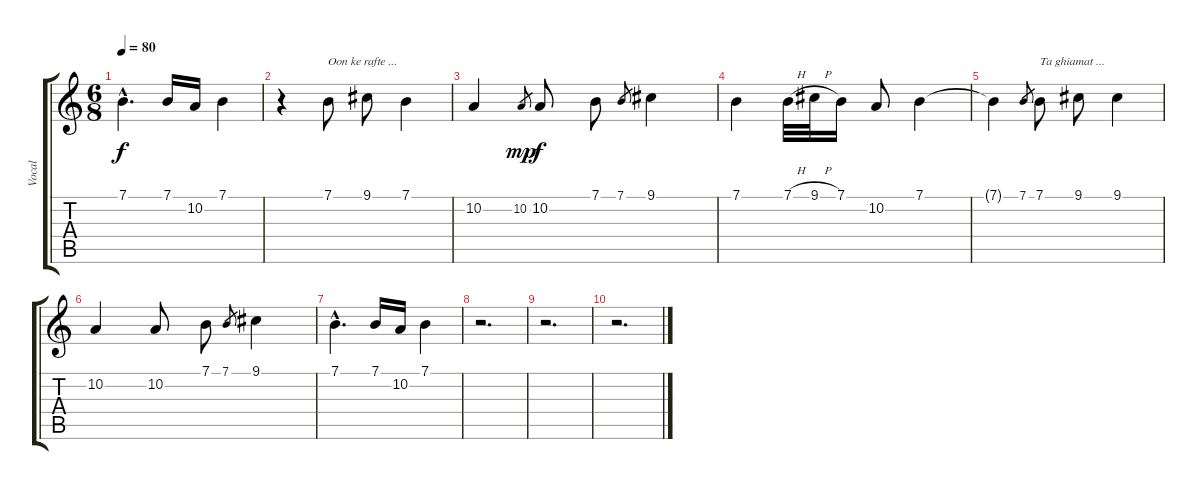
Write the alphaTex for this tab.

\track ("Vocal" "Vocal") {instrument acousticgrandpiano}
\staff {score tabs}
\tuning (E4 B3 G3 D3 A2 E2) {hide}
\ts (6 8)
\tempo 80
\clef g2
\ks c
7.1{hac}.4{d dy f} 7.1.16 10.2.16 7.1.4 |
r.4 7.1.8{txt "Oon ke rafte ..."} 9.1.8 7.1.4 |
10.2.4 10.2.8{gr dy mp} 10.2.8{dy f} 7.1.8 7.1.8{gr} 9.1.4 |
7.1.4 7.1{h}.32 9.1{h}.32 7.1.16 10.2.8 7.1.4 |
7.1{t}.4 7.1.8{gr} 7.1.8{txt "Ta ghiamat ..."} 9.1.8 9.1.4 |
10.2.4 10.2.8 7.1.8 7.1.8{gr} 9.1.4 |
7.1{hac}.4{d} 7.1.16 10.2.16 7.1.4 |
r.2{d} |
r.2{d} |
r.2{d}
